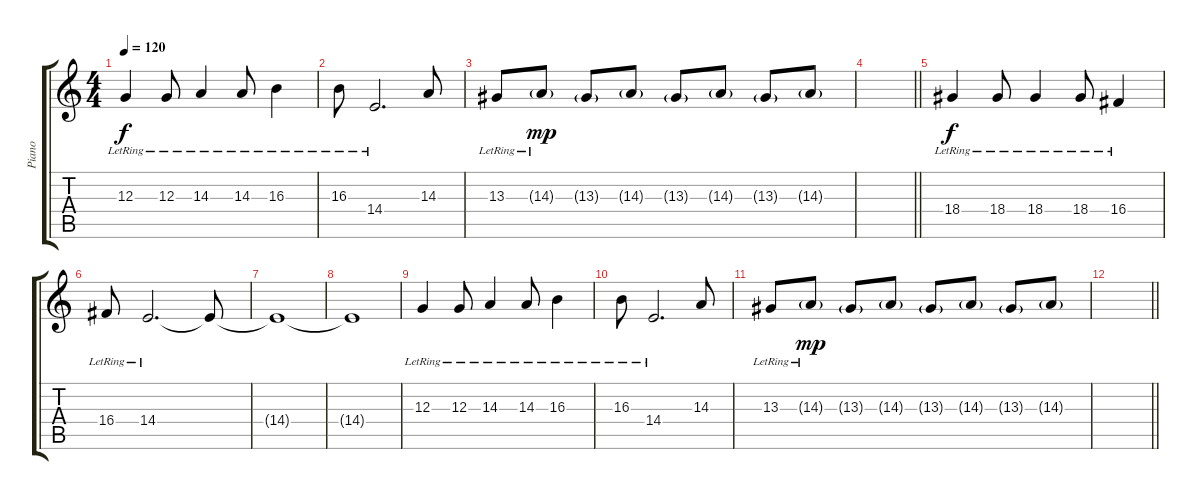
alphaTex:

\track ("Piano" "Piano") {instrument brightacousticpiano}
\staff {score tabs}
\tuning (E4 B3 G3 D3 A2 E2) {hide}
\ts (4 4)
\tempo 120
\clef g2
\ks c
12.3{lr}.4{dy f} 12.3{lr}.8 14.3{lr}.4 14.3{lr}.8 16.3{lr}.4 |
16.3{lr}.8 14.4{lr}.2{d} 14.3.8 |
13.3{lr}.8 14.3{g lr}.8{dy mp} 13.3{g}.8 14.3{g}.8 13.3{g}.8 14.3{g}.8 13.3{g}.8 14.3{g}.8 |
\barLineRight lightlight
|
18.4{lr}.4{dy f} 18.4{lr}.8 18.4{lr}.4 18.4{lr}.8 16.4{lr}.4 |
16.4{lr}.8 14.4{lr}.2{d} 14.4{t}.8 |
14.4{t}.1 |
14.4{t}.1 |
12.3{lr}.4 12.3{lr}.8 14.3{lr}.4 14.3{lr}.8 16.3{lr}.4 |
16.3{lr}.8 14.4{lr}.2{d} 14.3.8 |
13.3{lr}.8 14.3{g lr}.8{dy mp} 13.3{g}.8 14.3{g}.8 13.3{g}.8 14.3{g}.8 13.3{g}.8 14.3{g}.8 |
\barLineRight lightlight
